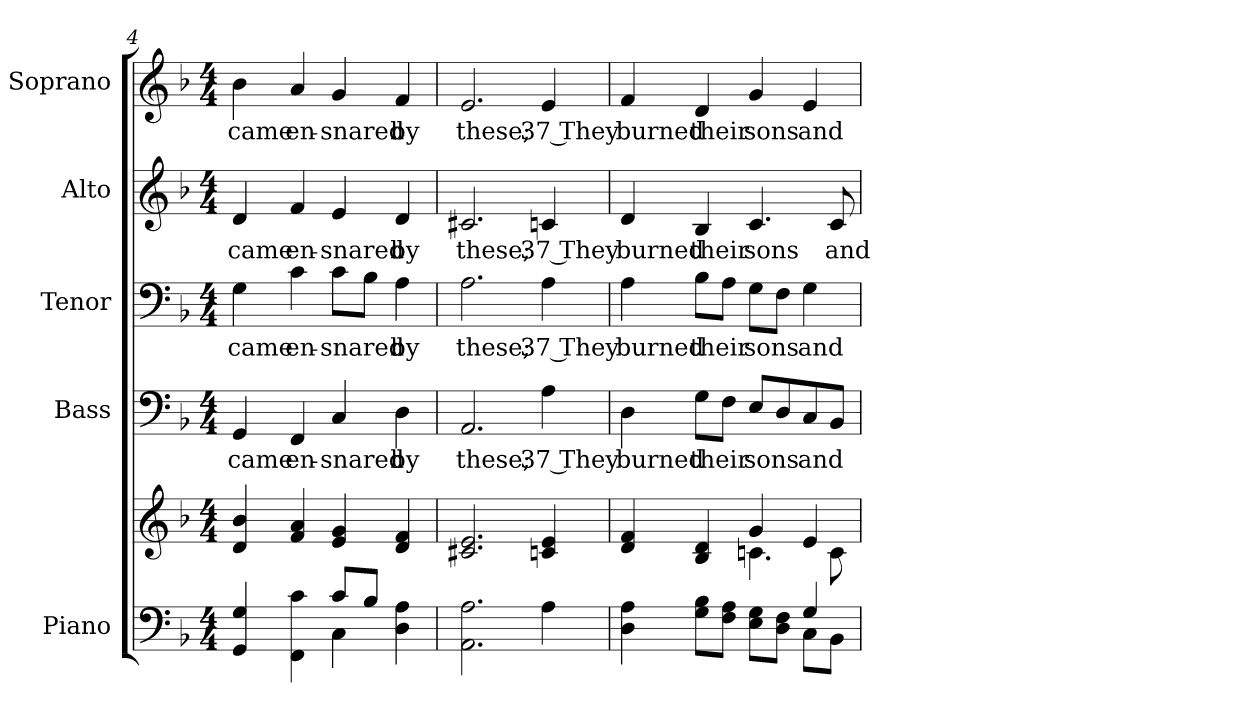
**kern	**kern	**kern	**text	**kern	**text	**kern	**text	**kern	**text
*part5	*part5	*part4	*part4	*part3	*part3	*part2	*part2	*part1	*part1
*staff6	*staff5	*staff4	*staff4	*staff3	*staff3	*staff2	*staff2	*staff1	*staff1
*I"Piano	*	*I"Bass	*	*I"Tenor	*	*I"Alto	*	*I"Soprano	*
*I'Pno.	*	*I'B.	*	*I'T.	*	*I'A.	*	*I'S.	*
*clefF4	*clefG2	*clefF4	*	*clefF4	*	*clefG2	*	*clefG2	*
*k[b-]	*k[b-]	*k[b-]	*	*k[b-]	*	*k[b-]	*	*k[b-]	*
*F:	*F:	*F:	*	*F:	*	*F:	*	*F:	*
*M4/4	*M4/4	*M4/4	*	*M4/4	*	*M4/4	*	*M4/4	*
=4	=4	=4	=4	=4	=4	=4	=4	=4	=4
*^	*	*	*	*	*	*	*	*	*
!	!	!	!	!LO:LY:b:color=#000000	!	!	!	!	!	!
!	!	!	!	!	!	!LO:LY:b:color=#000000	!	!	!	!
!	!	!	!	!	!	!	!	!LO:LY:b:color=#000000	!	!
!	!	!	!	!	!	!	!	!	!	!LO:LY:b:color=#000000
4GGi/ 4Gi	2ryy	4di/ 4b-i	4GGi/	-came	4Gi\	-came	4di/	-came	4b-i\	-came
!	!	!	!	!LO:LY:b:color=#000000	!	!	!	!	!	!
!	!	!	!	!	!	!LO:LY:b:color=#000000	!	!	!	!
!	!	!	!	!	!	!	!	!LO:LY:b:color=#000000	!	!
!	!	!	!	!	!	!	!	!	!	!LO:LY:b:color=#000000
4FFi\ 4ci	.	4fi/ 4ai	4FFi/	en-	4ci\	en-	4fi/	en-	4ai/	en-
!	!	!	!	!LO:LY:b:color=#000000	!	!	!	!	!	!
!	!	!	!	!	!	!LO:LY:b:color=#000000	!	!	!	!
!	!	!	!	!	!	!	!	!LO:LY:b:color=#000000	!	!
!	!	!	!	!	!	!	!	!	!	!LO:LY:b:color=#000000
8ci/L	4Ci\	4ei/ 4gi	4Ci/	-snared	8ci\L	-snared	4ei/	-snared	4gi/	-snared
8B-i/J	.	.	.	.	8B-i\J	.	.	.	.	.
!	!	!	!	!LO:LY:b:color=#000000	!	!	!	!	!	!
!	!	!	!	!	!	!LO:LY:b:color=#000000	!	!	!	!
!	!	!	!	!	!	!	!	!LO:LY:b:color=#000000	!	!
!	!	!	!	!	!	!	!	!	!	!LO:LY:b:color=#000000
4Di\ 4Ai	4ryy	4di/ 4fi	4Di\	by	4Ai\	by	4di/	by	4fi/	by
*v	*v	*	*	*	*	*	*	*	*	*
=5	=5	=5	=5	=5	=5	=5	=5	=5	=5
*^	*	*	*	*	*	*	*	*	*
!	!	!	!	!LO:LY:b:color=#000000	!	!	!	!	!	!
*v	*v	*	*	*	*	*	*	*	*	*
*^	*	*	*	*	*	*	*	*	*
!	!	!	!	!	!	!LO:LY:b:color=#000000	!	!	!	!
*v	*v	*	*	*	*	*	*	*	*	*
*^	*	*	*	*	*	*	*	*	*
!	!	!	!	!	!	!	!	!LO:LY:b:color=#000000	!	!
*v	*v	*	*	*	*	*	*	*	*	*
*^	*	*	*	*	*	*	*	*	*
!	!	!	!	!	!	!	!	!	!	!LO:LY:b:color=#000000
*v	*v	*	*	*	*	*	*	*	*	*
2.AAi\ 2.Ai	2.c#Xi/ 2.ei	2.AAi/	these;	2.Ai\	these;	2.c#Xi/	these;	2.ei/	these;
!	!	!	!LO:LY:b:color=#000000	!	!	!	!	!	!
!	!	!	!	!	!LO:LY:b:color=#000000	!	!	!	!
!	!	!	!	!	!	!	!LO:LY:b:color=#000000	!	!
!	!	!	!	!	!	!	!	!	!LO:LY:b:color=#000000
4Ai\	4cni/ 4ei	4Ai\	37 They	4Ai\	37 They	4cni/	37 They	4ei/	37 They
!!LO:PB:g=z
=6	=6	=6	=6	=6	=6	=6	=6	=6	=6
*^	*^	*	*	*	*	*	*	*	*
!	!	!	!	!	!LO:LY:b:color=#000000	!	!	!	!	!	!
!	!	!	!	!	!	!	!LO:LY:b:color=#000000	!	!	!	!
!	!	!	!	!	!	!	!	!	!LO:LY:b:color=#000000	!	!
!	!	!	!	!	!	!	!	!	!	!	!LO:LY:b:color=#000000
4Di\ 4Ai	2.ryy	4di/ 4fi	2ryy	4Di\	burned	4Ai\	burned	4di/	burned	4fi/	burned
!	!	!	!	!	!LO:LY:b:color=#000000	!	!	!	!	!	!
!	!	!	!	!	!	!	!LO:LY:b:color=#000000	!	!	!	!
!	!	!	!	!	!	!	!	!	!LO:LY:b:color=#000000	!	!
!	!	!	!	!	!	!	!	!	!	!	!LO:LY:b:color=#000000
8Gi\ 8B-iL	.	4B-i/ 4di	.	8Gi\L	their	8B-i\L	their	4B-i/	their	4di/	their
8Fi\ 8AiJ	.	.	.	8Fi\J	.	8Ai\J	.	.	.	.	.
!	!	!	!	!	!LO:LY:b:color=#000000	!	!	!	!	!	!
!	!	!	!	!	!	!	!LO:LY:b:color=#000000	!	!	!	!
!	!	!	!	!	!	!	!	!	!LO:LY:b:color=#000000	!	!
!	!	!	!	!	!	!	!	!	!	!	!LO:LY:b:color=#000000
8Ei\ 8GiL	.	4gi/	4.cni\	8Ei/L	sons	8Gi\L	sons	4.ci/	sons	4gi/	sons
8Di\ 8FiJ	.	.	.	8Di/	.	8Fi\J	.	.	.	.	.
!	!	!	!	!	!LO:LY:b:color=#000000	!	!	!	!	!	!
!	!	!	!	!	!	!	!LO:LY:b:color=#000000	!	!	!	!
!	!	!	!	!	!	!	!	!	!	!	!LO:LY:b:color=#000000
4Gi/	8Ci\L	4ei/	.	8Ci/	and	4Gi\	and	.	.	4ei/	and
!	!	!	!	!	!	!	!	!	!LO:LY:b:color=#000000	!	!
.	8BB-i\J	.	8ci\	8BB-i/J	.	.	.	8ci/	and	.	.
*v	*v	*	*	*	*	*	*	*	*	*	*
*	*v	*v	*	*	*	*	*	*	*	*
=	=	=	=	=	=	=	=	=	=
*-	*-	*-	*-	*-	*-	*-	*-	*-	*-
